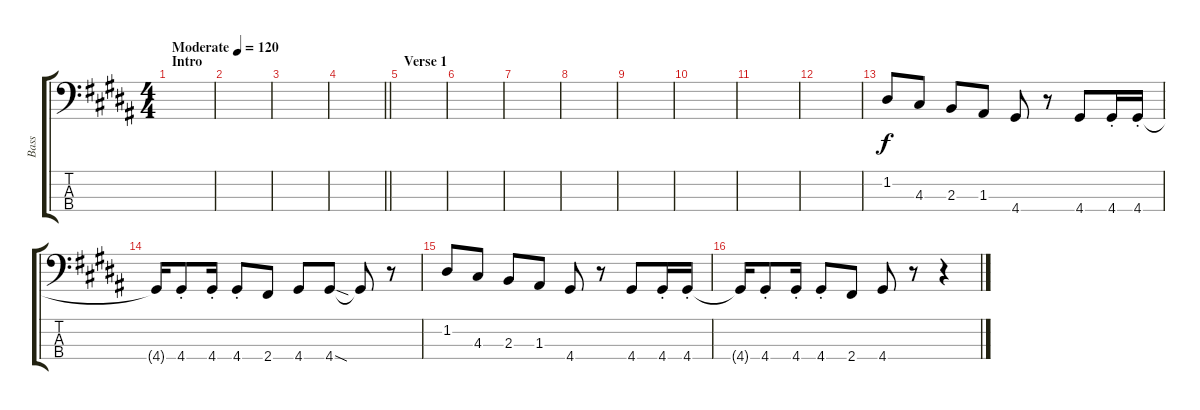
\track ("Bass" "Bass") {instrument electricbassfinger}
\staff {score tabs}
\tuning (G2 D2 A1 E1) {hide}
\ts (4 4)
\section ("" "Intro")
\tempo (120 "Moderate")
\clef f4
\ks g#minor
|
|
|
\barLineRight lightlight
|
\section ("" "Verse 1")
|
|
|
|
|
|
|
|
1.2.8 4.3.8 2.3.8 1.3.8 4.4.8 r.8 4.4.8 4.4{st}.16 4.4{st}.16 |
4.4{t}.16 4.4{st}.8 4.4{st}.16 4.4{st}.8 2.4.8 4.4.8 4.4{sod}.8 4.4{t}.8 r.8 |
1.2.8 4.3.8 2.3.8 1.3.8 4.4.8 r.8 4.4.8 4.4{st}.16 4.4{st}.16 |
4.4{t}.16 4.4{st}.8 4.4{st}.16 4.4{st}.8 2.4.8 4.4.8 r.8 r.4
